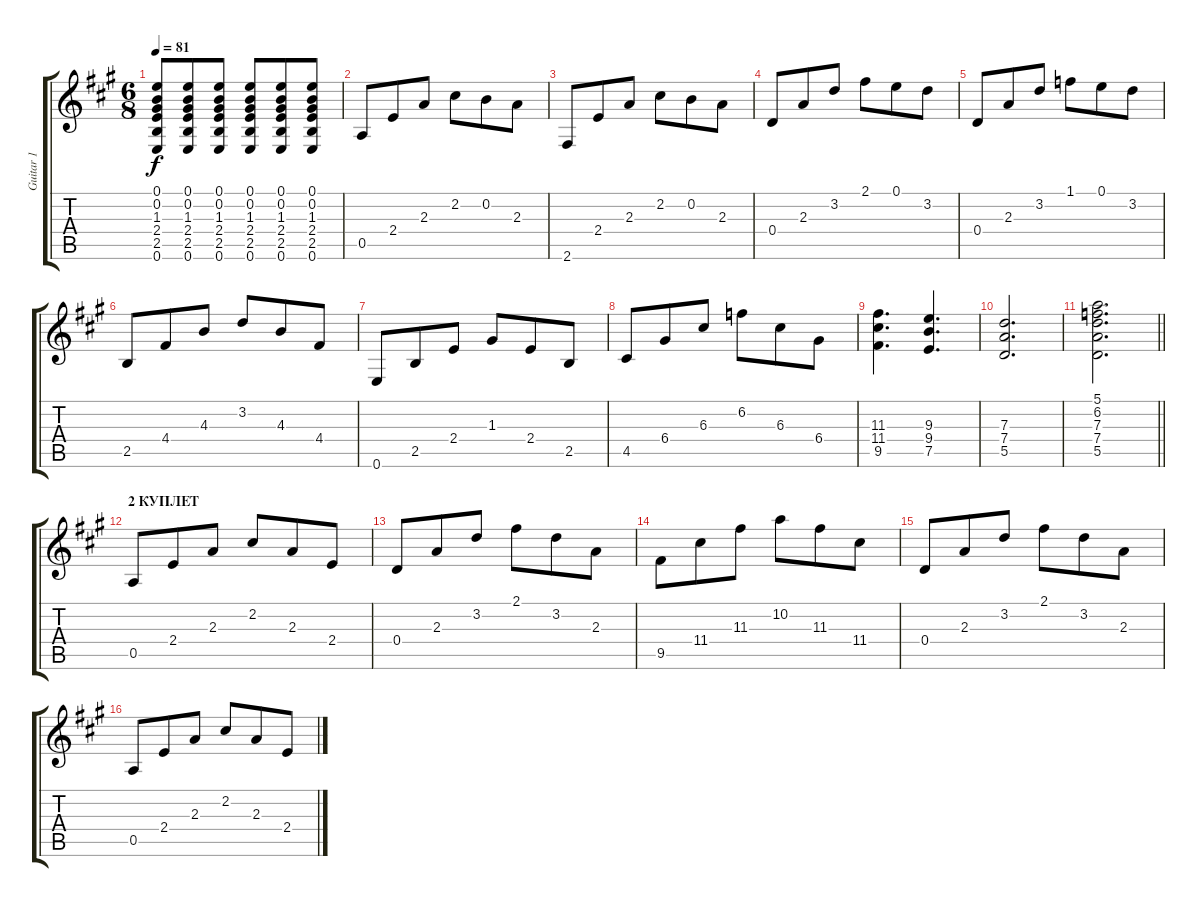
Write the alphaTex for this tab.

\track ("Guitar 1" "Guitar 1") {instrument electricguitarclean}
\staff {score tabs}
\tuning (E4 B3 G3 D3 A2 E2) {hide}
\ts (6 8)
\tempo 81
\clef g2
\ks a
(0.1 0.2 1.3 2.4 2.5 0.6).8{dy f} (0.1 0.2 1.3 2.4 2.5 0.6).8 (0.1 0.2 1.3 2.4 2.5 0.6).8 (0.1 0.2 1.3 2.4 2.5 0.6).8 (0.1 0.2 1.3 2.4 2.5 0.6).8 (0.1 0.2 1.3 2.4 2.5 0.6).8 |
0.5.8 2.4.8 2.3.8 2.2.8 0.2.8 2.3.8 |
2.6.8 2.4.8 2.3.8 2.2.8 0.2.8 2.3.8 |
0.4.8 2.3.8 3.2.8 2.1.8 0.1.8 3.2.8 |
0.4.8 2.3.8 3.2.8 1.1.8 0.1.8 3.2.8 |
2.5.8 4.4.8 4.3.8 3.2.8 4.3.8 4.4.8 |
0.6.8 2.5.8 2.4.8 1.3.8 2.4.8 2.5.8 |
4.5.8 6.4.8 6.3.8 6.2.8 6.3.8 6.4.8 |
(11.3 11.4 9.5).4{d} (9.3 9.4 7.5).4{d} |
(7.3 7.4 5.5).2{d} |
\barLineRight lightlight
(5.1 6.2 7.3 7.4 5.5).2{d} |
\section ("" "2 КУПЛЕТ")
0.5.8 2.4.8 2.3.8 2.2.8 2.3.8 2.4.8 |
0.4.8 2.3.8 3.2.8 2.1.8 3.2.8 2.3.8 |
9.5.8 11.4.8 11.3.8 10.2.8 11.3.8 11.4.8 |
0.4.8 2.3.8 3.2.8 2.1.8 3.2.8 2.3.8 |
0.5.8 2.4.8 2.3.8 2.2.8 2.3.8 2.4.8
